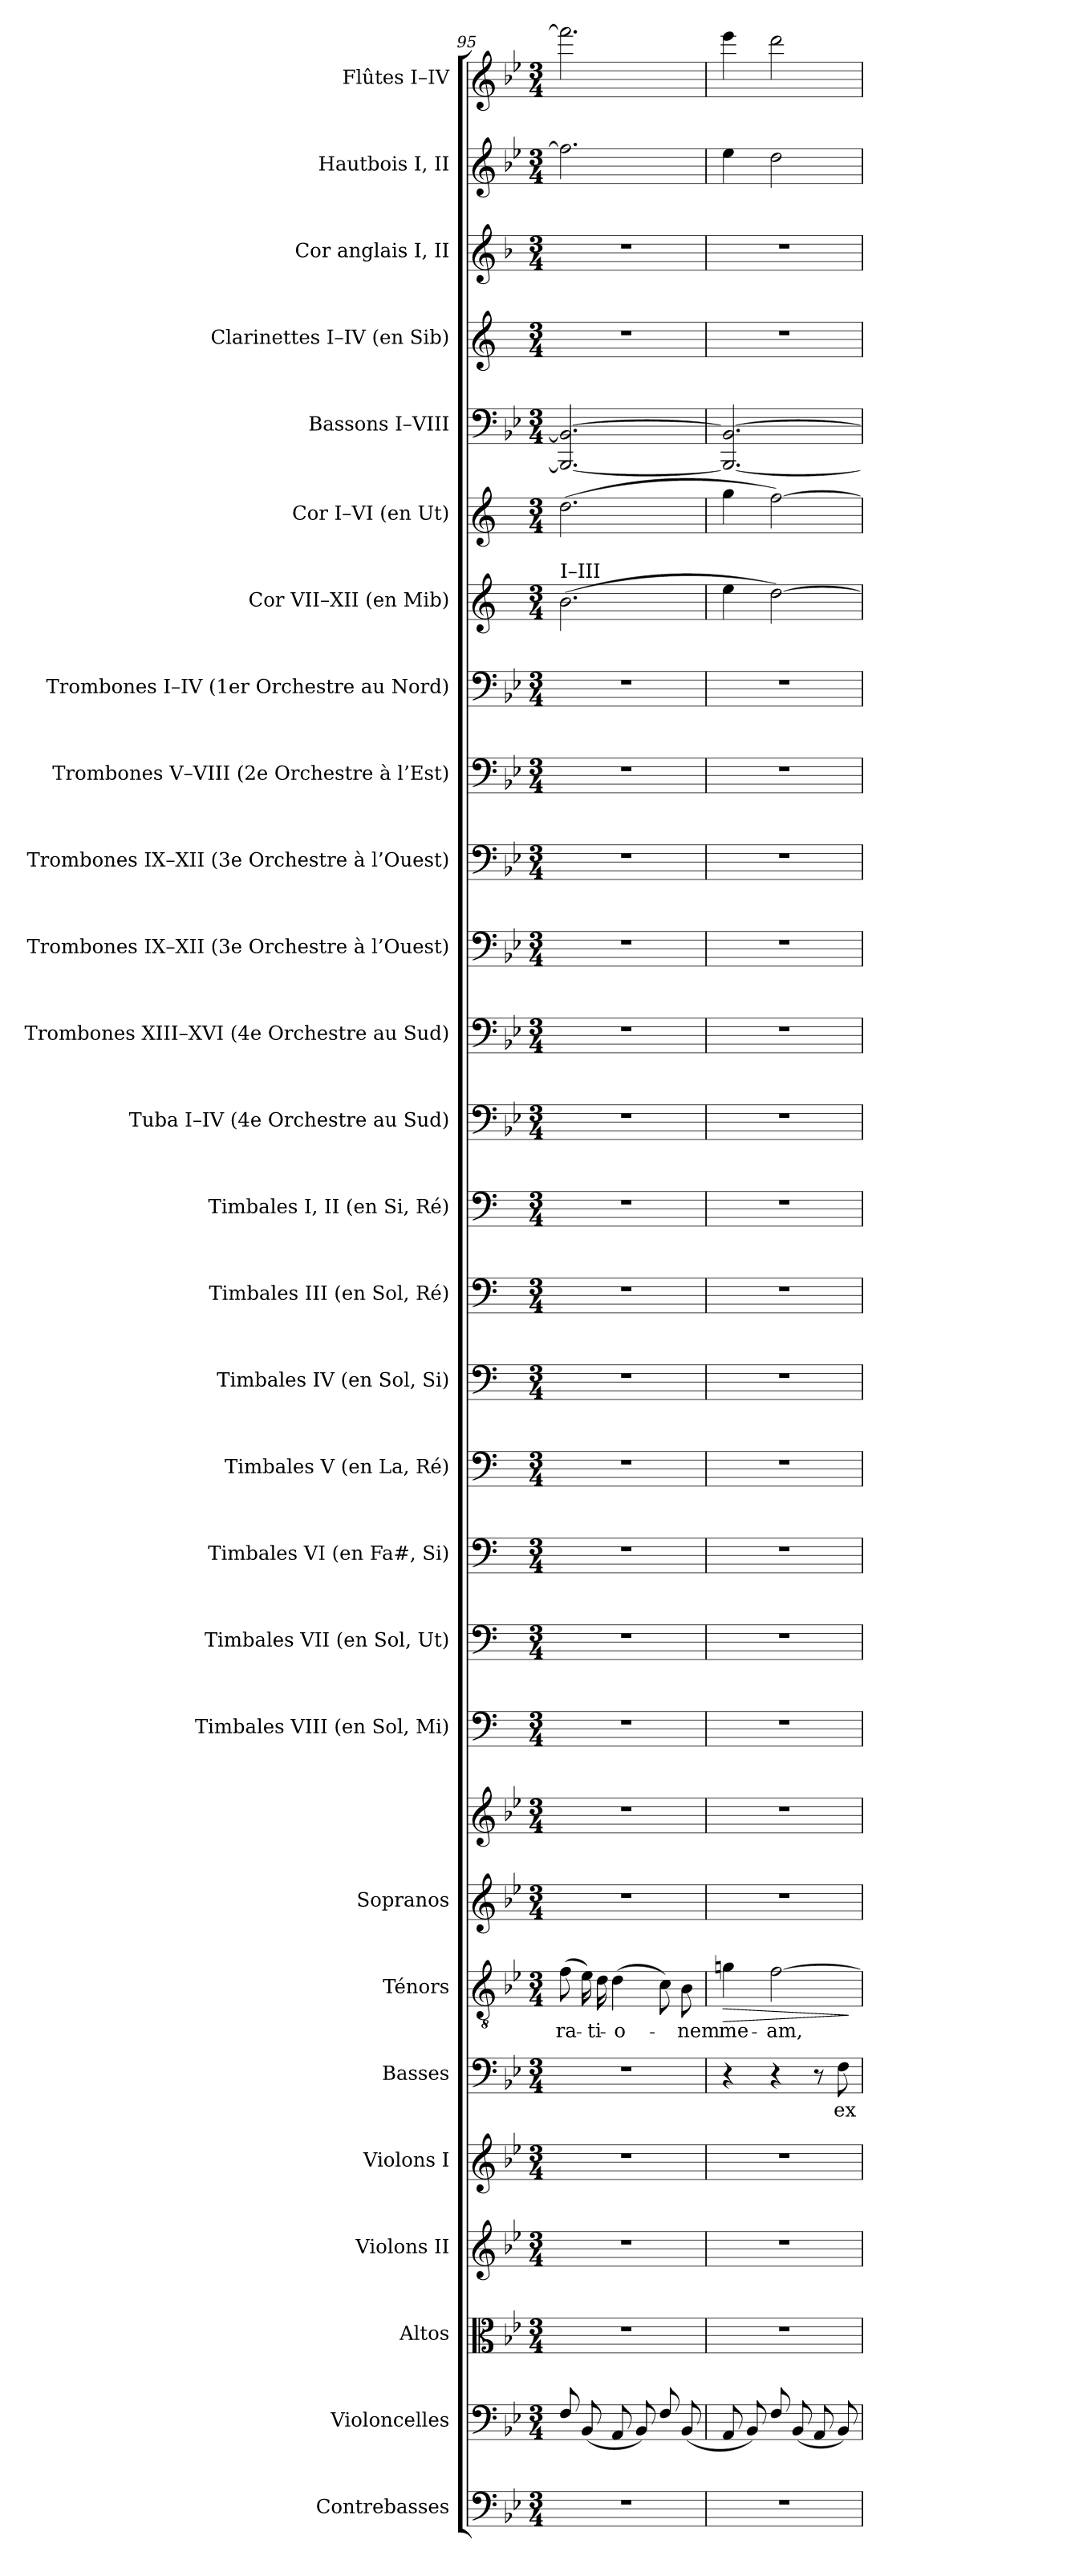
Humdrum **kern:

**kern	**kern	**kern	**kern	**kern	**kern	**text	**kern	**text	**dynam	**kern	**kern	**kern	**kern	**kern	**kern	**kern	**kern	**kern	**kern	**kern	**kern	**kern	**kern	**kern	**kern	**kern	**kern	**kern	**kern	**kern	**kern
*part28	*part27	*part26	*part25	*part24	*part23	*part23	*part22	*part22	*part22	*part21	*part21	*part20	*part19	*part18	*part17	*part16	*part15	*part14	*part13	*part12	*part11	*part10	*part9	*part8	*part7	*part6	*part5	*part4	*part3	*part2	*part1
*staff29	*staff28	*staff27	*staff26	*staff25	*staff24	*staff24	*staff23	*staff23	*staff23	*staff22	*staff21	*staff20	*staff19	*staff18	*staff17	*staff16	*staff15	*staff14	*staff13	*staff12	*staff11	*staff10	*staff9	*staff8	*staff7	*staff6	*staff5	*staff4	*staff3	*staff2	*staff1
*I"Contrebasses	*I"Violoncelles	*I"Altos	*I"Violons II	*I"Violons I	*I"Basses	*	*I"Ténors	*	*	*I"Sopranos	*	*I"Timbales VIII (en Sol, Mi)	*I"Timbales VII (en Sol, Ut)	*I"Timbales VI (en Fa#, Si)	*I"Timbales V (en La, Ré)	*I"Timbales IV (en Sol, Si)	*I"Timbales III (en Sol, Ré)	*I"Timbales I, II (en Si, Ré)	*I"Tuba I–IV (4e Orchestre au Sud)	*I"Trombones XIII–XVI (4e Orchestre au Sud)	*I"Trombones IX–XII (3e Orchestre à l’Ouest)	*I"Trombones IX–XII (3e Orchestre à l’Ouest)	*I"Trombones V–VIII (2e Orchestre à l’Est)	*I"Trombones I–IV (1er Orchestre au Nord)	*I"Cor VII–XII (en Mib)	*I"Cor I–VI (en Ut)	*I"Bassons I–VIII	*I"Clarinettes I–IV (en Sib)	*I"Cor anglais I, II	*I"Hautbois I, II	*I"Flûtes I–IV
*I'Cb.	*I'Vlles	*I'Altos	*I'Vns II	*I'Vns I	*I'Basses	*	*I'Tén.	*	*	*I'Sopr.	*	*I'VIII	*I'VII	*I'VI	*I'Timb.  V	*I'IV	*I'III	*I'I, II	*I'Tb.	*I'4e Orchestre	*	*I'Trb.  3e Orchestre	*I'2e Orchestre	*I'1er Orchestre	*I'Cor (Mib)	*I'Cor (Ut)	*I'Bns	*I'Cl. (Sib)	*I'C. a.	*I'Hb.	*I'Fl.
*clefF4	*clefF4	*clefC3	*clefG2	*clefG2	*clefF4	*	*clefGv2	*	*	*clefG2	*clefG2	*clefF4	*clefF4	*clefF4	*clefF4	*clefF4	*clefF4	*clefF4	*clefF4	*clefF4	*clefF4	*clefF4	*clefF4	*clefF4	*clefG2	*clefG2	*clefF4	*clefG2	*clefG2	*clefG2	*clefG2
*ITrd7c12	*	*	*	*	*	*	*ITrd7c12	*	*	*	*	*	*	*	*	*	*	*	*	*	*	*	*	*	*ITrd5c9	*ITrd7c12	*	*ITrd1c2	*ITrd4c7	*	*
*k[b-e-]	*k[b-e-]	*k[b-e-]	*k[b-e-]	*k[b-e-]	*k[b-e-]	*	*k[b-e-]	*	*	*k[b-e-]	*k[b-e-]	*k[]	*k[]	*k[]	*k[]	*k[]	*k[]	*k[]	*k[b-e-]	*k[b-e-]	*k[b-e-]	*k[b-e-]	*k[b-e-]	*k[b-e-]	*k[b-e-a-]	*k[]	*k[b-e-]	*k[b-e-]	*k[b-e-]	*k[b-e-]	*k[b-e-]
*B-:	*B-:	*B-:	*B-:	*B-:	*B-:	*	*B-:	*	*	*B-:	*B-:	*C:	*C:	*C:	*C:	*C:	*C:	*C:	*B-:	*B-:	*B-:	*B-:	*B-:	*B-:	*E-:	*C:	*B-:	*B-:	*B-:	*B-:	*B-:
*M3/4	*M3/4	*M3/4	*M3/4	*M3/4	*M3/4	*	*M3/4	*	*	*M3/4	*M3/4	*M3/4	*M3/4	*M3/4	*M3/4	*M3/4	*M3/4	*M3/4	*M3/4	*M3/4	*M3/4	*M3/4	*M3/4	*M3/4	*M3/4	*M3/4	*M3/4	*M3/4	*M3/4	*M3/4	*M3/4
=95	=95	=95	=95	=95	=95	=95	=95	=95	=95	=95	=95	=95	=95	=95	=95	=95	=95	=95	=95	=95	=95	=95	=95	=95	=95	=95	=95	=95	=95	=95	=95
!LO:N:vis=1	!	!LO:N:vis=1	!LO:N:vis=1	!LO:N:vis=1	!LO:N:vis=1	!	!	!	!	!	!	!	!	!	!	!	!	!	!	!	!	!	!	!	!	!	!	!	!	!	!
!	!	!	!	!	!	!	!	!	!	!	!	!	!	!	!	!	!	!	!	!	!	!	!	!	!LO:TX:a:t=I–III	!	!	!	!	!	!
!	!	!	!	!	!	!	!	!LO:LY:b:color=#000000	!	!LO:N:vis=1	!LO:N:vis=1	!LO:N:vis=1	!LO:N:vis=1	!LO:N:vis=1	!LO:N:vis=1	!LO:N:vis=1	!LO:N:vis=1	!LO:N:vis=1	!LO:N:vis=1	!LO:N:vis=1	!LO:N:vis=1	!LO:N:vis=1	!LO:N:vis=1	!LO:N:vis=1	!	!	!	!LO:N:vis=1	!LO:N:vis=1	!	!
2.r	8Fi/	2.r	2.r	2.r	2.r	.	(8Fi\	-ra-	.	2.r	2.r	2.r	2.r	2.r	2.r	2.r	2.r	2.r	2.r	2.r	2.r	2.r	2.r	2.r	(2.di\	(2.di\	2.BBB-i/_< 2.BB-i_>	2.r	2.r	2.ffi\]	2.fffi\]
.	(8BB-i/	.	.	.	.	.	16E-i\)	.	.	.	.	.	.	.	.	.	.	.	.	.	.	.	.	.	.	.	.	.	.	.	.
!	!	!	!	!	!	!	!	!LO:LY:b:color=#000000	!	!	!	!	!	!	!	!	!	!	!	!	!	!	!	!	!	!	!	!	!	!	!
.	.	.	.	.	.	.	16Di\	-ti-	.	.	.	.	.	.	.	.	.	.	.	.	.	.	.	.	.	.	.	.	.	.	.
!	!	!	!	!	!	!	!	!LO:LY:b:color=#000000	!	!	!	!	!	!	!	!	!	!	!	!	!	!	!	!	!	!	!	!	!	!	!
.	8AAi/	.	.	.	.	.	(4Di\	-o-	.	.	.	.	.	.	.	.	.	.	.	.	.	.	.	.	.	.	.	.	.	.	.
.	8BB-i/)	.	.	.	.	.	.	.	.	.	.	.	.	.	.	.	.	.	.	.	.	.	.	.	.	.	.	.	.	.	.
.	8Fi/	.	.	.	.	.	8Ci\)	.	.	.	.	.	.	.	.	.	.	.	.	.	.	.	.	.	.	.	.	.	.	.	.
!	!	!	!	!	!	!	!	!LO:LY:b:color=#000000	!	!	!	!	!	!	!	!	!	!	!	!	!	!	!	!	!	!	!	!	!	!	!
.	(8BB-i/	.	.	.	.	.	8BB-i\	-nem	.	.	.	.	.	.	.	.	.	.	.	.	.	.	.	.	.	.	.	.	.	.	.
=96	=96	=96	=96	=96	=96	=96	=96	=96	=96	=96	=96	=96	=96	=96	=96	=96	=96	=96	=96	=96	=96	=96	=96	=96	=96	=96	=96	=96	=96	=96	=96
!LO:N:vis=1	!	!LO:N:vis=1	!LO:N:vis=1	!LO:N:vis=1	!	!	!	!	!	!	!	!	!	!	!	!	!	!	!	!	!	!	!	!	!	!	!	!	!	!	!
!	!	!	!	!	!	!	!	!LO:LY:b:color=#000000	!LO:HP:b	!LO:N:vis=1	!LO:N:vis=1	!LO:N:vis=1	!LO:N:vis=1	!LO:N:vis=1	!LO:N:vis=1	!LO:N:vis=1	!LO:N:vis=1	!LO:N:vis=1	!LO:N:vis=1	!LO:N:vis=1	!LO:N:vis=1	!LO:N:vis=1	!LO:N:vis=1	!LO:N:vis=1	!	!	!	!LO:N:vis=1	!LO:N:vis=1	!	!
2.r	8AAi/	2.r	2.r	2.r	4r	.	4Gni\	me-	>	2.r	2.r	2.r	2.r	2.r	2.r	2.r	2.r	2.r	2.r	2.r	2.r	2.r	2.r	2.r	4gi\	4gi\	2.BBB-i/_< 2.BB-i_>	2.r	2.r	4ee-i\	4eee-i\
.	8BB-i/)	.	.	.	.	.	.	.	.	.	.	.	.	.	.	.	.	.	.	.	.	.	.	.	.	.	.	.	.	.	.
!	!	!	!	!	!	!	!	!LO:LY:b:color=#000000	!	!	!	!	!	!	!	!	!	!	!	!	!	!	!	!	!	!	!	!	!	!	!
.	8Fi/	.	.	.	4r	.	[>2Fi\	-am,	.	.	.	.	.	.	.	.	.	.	.	.	.	.	.	.	[>2fi\)	[>2fi\)	.	.	.	2ddi\	2dddi\
.	(8BB-i/	.	.	.	.	.	.	.	.	.	.	.	.	.	.	.	.	.	.	.	.	.	.	.	.	.	.	.	.	.	.
.	8AAi/	.	.	.	8r	.	.	.	.	.	.	.	.	.	.	.	.	.	.	.	.	.	.	.	.	.	.	.	.	.	.
!	!	!	!	!	!	!LO:LY:b:color=#000000	!	!	!	!	!	!	!	!	!	!	!	!	!	!	!	!	!	!	!	!	!	!	!	!	!
.	8BB-i/)	.	.	.	8Fi\	ex-	.	.	.	.	.	.	.	.	.	.	.	.	.	.	.	.	.	.	.	.	.	.	.	.	.
.	.	.	.	.	.	.	.	.	]	.	.	.	.	.	.	.	.	.	.	.	.	.	.	.	.	.	.	.	.	.	.
=	=	=	=	=	=	=	=	=	=	=	=	=	=	=	=	=	=	=	=	=	=	=	=	=	=	=	=	=	=	=	=
*-	*-	*-	*-	*-	*-	*-	*-	*-	*-	*-	*-	*-	*-	*-	*-	*-	*-	*-	*-	*-	*-	*-	*-	*-	*-	*-	*-	*-	*-	*-	*-
